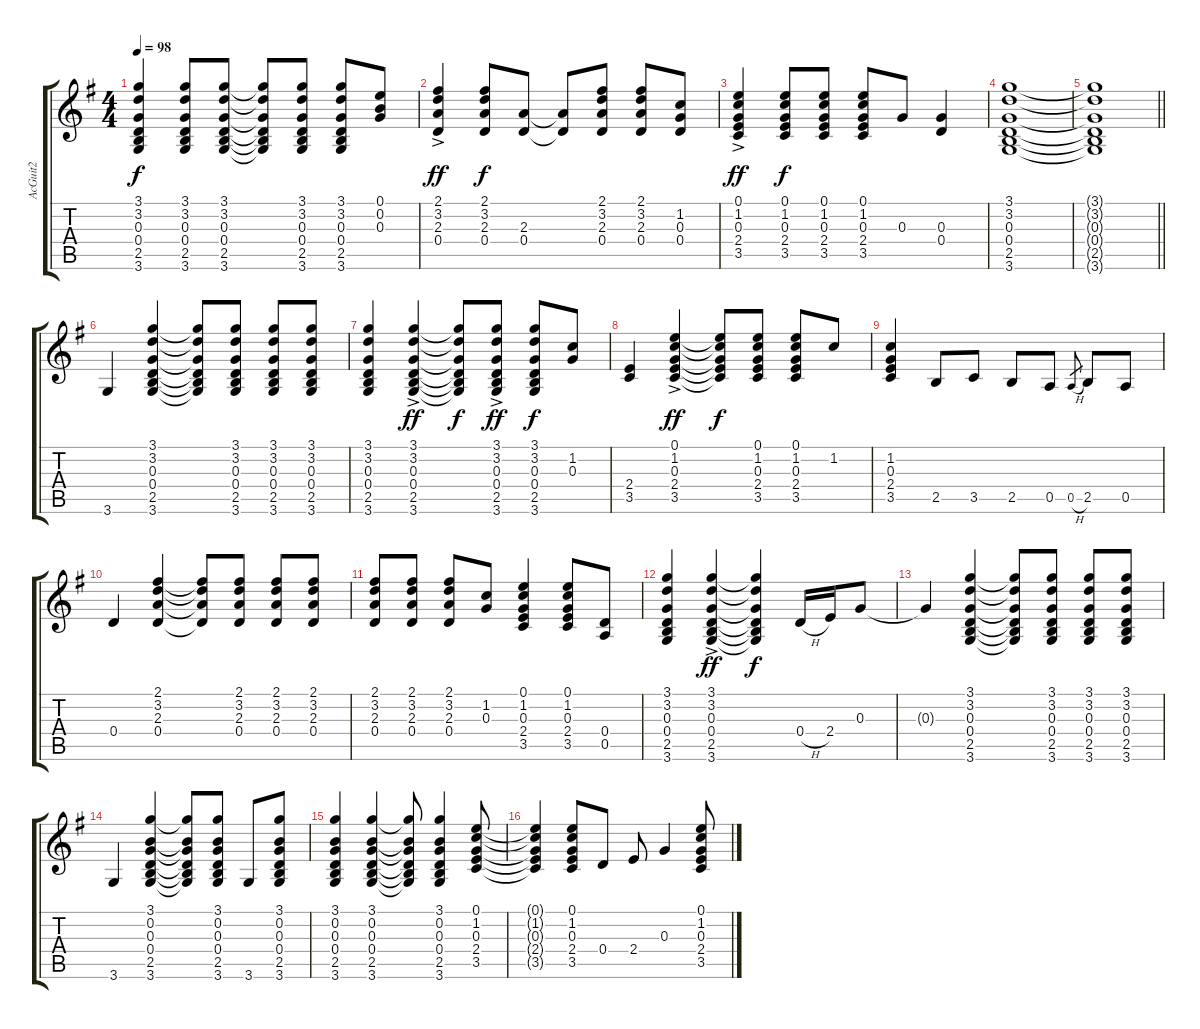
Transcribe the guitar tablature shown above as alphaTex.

\track ("AcGuit2" "AcGuit2") {instrument acousticguitarsteel}
\staff {score tabs}
\tuning (E4 B3 G3 D3 A2 E2) {hide}
\ts (4 4)
\tempo 98
\clef g2
\ks g
(3.1 3.2 0.3 0.4 2.5 3.6).4{dy f} (3.1 3.2 0.3 0.4 2.5 3.6).8 (3.1 3.2 0.3 0.4 2.5 3.6).8 (3.1{t} 3.2{t} 0.3{t} 0.4{t} 2.5{t} 3.6{t}).8 (3.1 3.2 0.3 0.4 2.5 3.6).8 (3.1 3.2 0.3 0.4 2.5 3.6).8 (0.1 0.2 0.3).8 |
(2.1{ac} 3.2{ac} 2.3{ac} 0.4{ac}).4{dy ff} (2.1 3.2 2.3 0.4).8{dy f} (2.3 0.4).8 (2.3{t} 0.4{t}).8 (2.1 3.2 2.3 0.4).8 (2.1 3.2 2.3 0.4).8 (1.2 0.3 0.4).8 |
(0.1{ac} 1.2{ac} 0.3{ac} 2.4{ac} 3.5{ac}).4{dy ff} (0.1 1.2 0.3 2.4 3.5).8{dy f} (0.1 1.2 0.3 2.4 3.5).8 (0.1 1.2 0.3 2.4 3.5).8 0.3.8 (0.3 0.4).4 |
(3.1 3.2 0.3 0.4 2.5 3.6).1 |
\barLineRight lightlight
(3.1{t} 3.2{t} 0.3{t} 0.4{t} 2.5{t} 3.6{t}).1 |
3.6.4 (3.1 3.2 0.3 0.4 2.5 3.6).4 (3.1{t} 3.2{t} 0.3{t} 0.4{t} 2.5{t} 3.6{t}).8 (3.1 3.2 0.3 0.4 2.5 3.6).8 (3.1 3.2 0.3 0.4 2.5 3.6).8 (3.1 3.2 0.3 0.4 2.5 3.6).8 |
(3.1 3.2 0.3 0.4 2.5 3.6).4 (3.1{ac} 3.2{ac} 0.3{ac} 0.4{ac} 2.5{ac} 3.6{ac}).4{dy ff} (3.1{t} 3.2{t} 0.3{t} 0.4{t} 2.5{t} 3.6{t}).8{dy f} (3.1{ac} 3.2{ac} 0.3{ac} 0.4{ac} 2.5{ac} 3.6{ac}).8{dy ff} (3.1 3.2 0.3 0.4 2.5 3.6).8{dy f} (1.2 0.3).8 |
(2.4 3.5).4 (0.1{ac} 1.2{ac} 0.3{ac} 2.4{ac} 3.5{ac}).4{dy ff} (0.1{t} 1.2{t} 0.3{t} 2.4{t} 3.5{t}).8{dy f} (0.1 1.2 0.3 2.4 3.5).8 (0.1 1.2 0.3 2.4 3.5).8 1.2.8 |
(1.2 0.3 2.4 3.5).4 2.5.8 3.5.8 2.5.8 0.5.8 0.5{h}.8{gr} 2.5.8 0.5.8 |
0.4.4 (2.1 3.2 2.3 0.4).4 (2.1{t} 3.2{t} 2.3{t} 0.4{t}).8 (2.1 3.2 2.3 0.4).8 (2.1 3.2 2.3 0.4).8 (2.1 3.2 2.3 0.4).8 |
(2.1 3.2 2.3 0.4).8 (2.1 3.2 2.3 0.4).8 (2.1 3.2 2.3 0.4).8 (1.2 0.3).8 (0.1 1.2 0.3 2.4 3.5).4 (0.1 1.2 0.3 2.4 3.5).8 (0.4 0.5).8 |
(3.1 3.2 0.3 0.4 2.5 3.6).4 (3.1{ac} 3.2{ac} 0.3{ac} 0.4{ac} 2.5{ac} 3.6{ac}).4{dy ff} (3.1{t} 3.2{t} 0.3{t} 0.4{t} 2.5{t} 3.6{t}).4{dy f} 0.4{h}.16 2.4.16 0.3.8 |
0.3{t}.4 (3.1 3.2 0.3 0.4 2.5 3.6).4 (3.1{t} 3.2{t} 0.3{t} 0.4{t} 2.5{t} 3.6{t}).8 (3.1 3.2 0.3 0.4 2.5 3.6).8 (3.1 3.2 0.3 0.4 2.5 3.6).8 (3.1 3.2 0.3 0.4 2.5 3.6).8 |
3.6.4 (3.1 0.2 0.3 0.4 2.5 3.6).4 (3.1{t} 0.2{t} 0.3{t} 0.4{t} 2.5{t} 3.6{t}).8 (3.1 0.2 0.3 0.4 2.5 3.6).8 3.6.8 (3.1 0.2 0.3 0.4 2.5 3.6).8 |
(3.1 0.2 0.3 0.4 2.5 3.6).4 (3.1 0.2 0.3 0.4 2.5 3.6).4 (3.1{t} 0.2{t} 0.3{t} 0.4{t} 2.5{t} 3.6{t}).8 (3.1 0.2 0.3 0.4 2.5 3.6).4 (0.1 1.2 0.3 2.4 3.5).8 |
(0.1{t} 1.2{t} 0.3{t} 2.4{t} 3.5{t}).4 (0.1 1.2 0.3 2.4 3.5).8 0.4.8 2.4.8 0.3.4 (0.1 1.2 0.3 2.4 3.5).8
